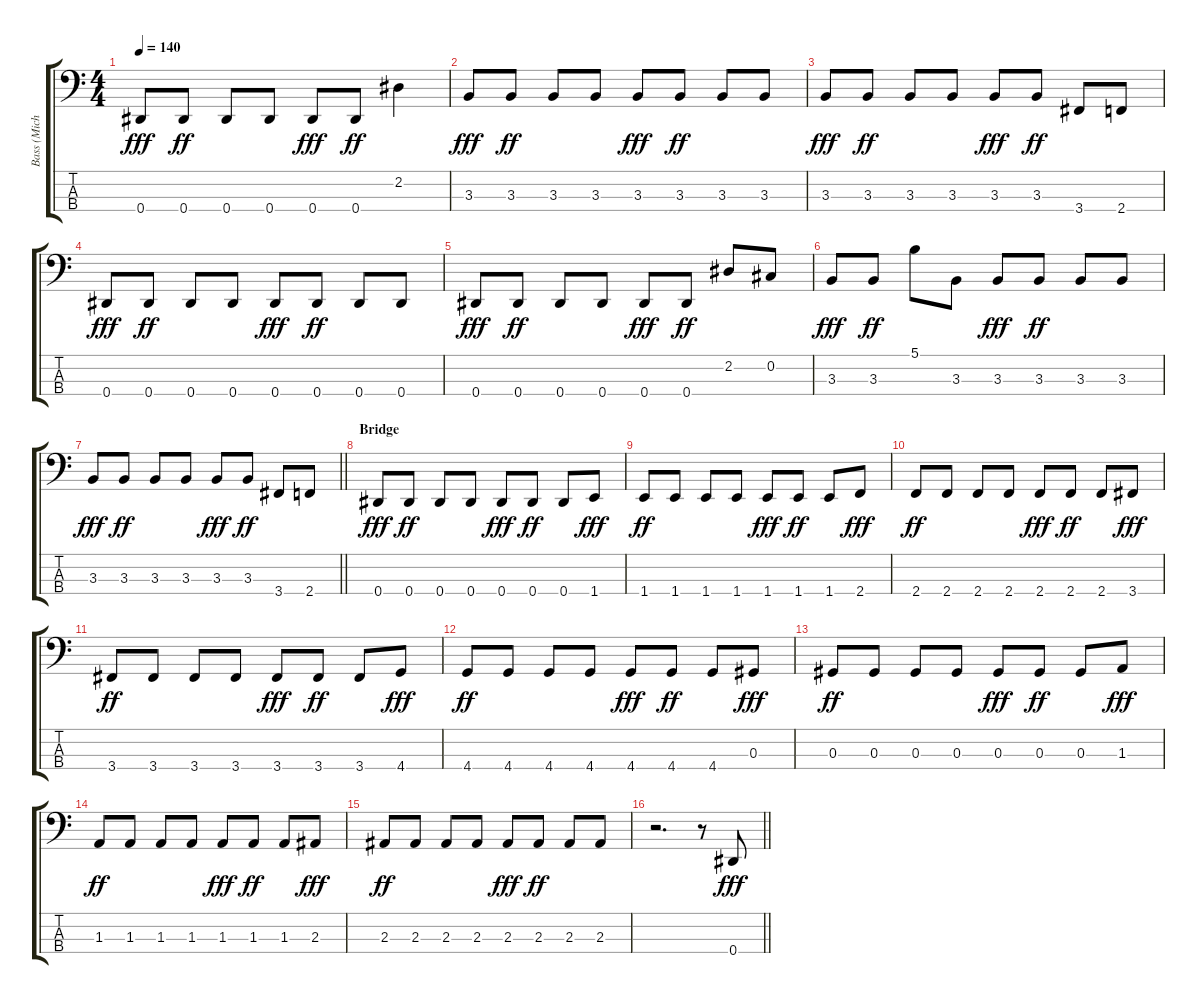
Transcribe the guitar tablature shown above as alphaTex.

\track ("Bass (Michael Anthony)" "Bass (Mich") {instrument electricbassfinger}
\staff {score tabs}
\tuning (Gb2 Db2 Ab1 Eb1) {hide}
\ts (4 4)
\tempo 140
\clef f4
\ks c
0.4.8{dy fff} 0.4.8{dy ff} 0.4.8 0.4.8 0.4.8{dy fff} 0.4.8{dy ff} 2.2.4 |
3.3.8{dy fff} 3.3.8{dy ff} 3.3.8 3.3.8 3.3.8{dy fff} 3.3.8{dy ff} 3.3.8 3.3.8 |
3.3.8{dy fff} 3.3.8{dy ff} 3.3.8 3.3.8 3.3.8{dy fff} 3.3.8{dy ff} 3.4.8 2.4.8 |
0.4.8{dy fff} 0.4.8{dy ff} 0.4.8 0.4.8 0.4.8{dy fff} 0.4.8{dy ff} 0.4.8 0.4.8 |
0.4.8{dy fff} 0.4.8{dy ff} 0.4.8 0.4.8 0.4.8{dy fff} 0.4.8{dy ff} 2.2.8 0.2.8 |
3.3.8{dy fff} 3.3.8{dy ff} 5.1.8 3.3.8 3.3.8{dy fff} 3.3.8{dy ff} 3.3.8 3.3.8 |
\barLineRight lightlight
3.3.8{dy fff} 3.3.8{dy ff} 3.3.8 3.3.8 3.3.8{dy fff} 3.3.8{dy ff} 3.4.8 2.4.8 |
\section ("" "Bridge")
0.4.8{dy fff volume 16} 0.4.8{dy ff} 0.4.8 0.4.8 0.4.8{dy fff} 0.4.8{dy ff} 0.4.8 1.4.8{dy fff} |
1.4.8{dy ff} 1.4.8 1.4.8 1.4.8 1.4.8{dy fff} 1.4.8{dy ff} 1.4.8 2.4.8{dy fff} |
2.4.8{dy ff} 2.4.8 2.4.8 2.4.8 2.4.8{dy fff} 2.4.8{dy ff} 2.4.8 3.4.8{dy fff} |
3.4.8{dy ff} 3.4.8 3.4.8 3.4.8 3.4.8{dy fff} 3.4.8{dy ff} 3.4.8 4.4.8{dy fff} |
4.4.8{dy ff} 4.4.8 4.4.8 4.4.8 4.4.8{dy fff} 4.4.8{dy ff} 4.4.8 0.3.8{dy fff} |
0.3.8{dy ff} 0.3.8 0.3.8 0.3.8 0.3.8{dy fff} 0.3.8{dy ff} 0.3.8 1.3.8{dy fff} |
1.3.8{dy ff} 1.3.8 1.3.8 1.3.8 1.3.8{dy fff} 1.3.8{dy ff} 1.3.8 2.3.8{dy fff} |
2.3.8{dy ff} 2.3.8 2.3.8 2.3.8 2.3.8{dy fff} 2.3.8{dy ff} 2.3.8 2.3.8 |
\barLineRight lightlight
r.2{d} r.8 0.4.8{dy fff}
